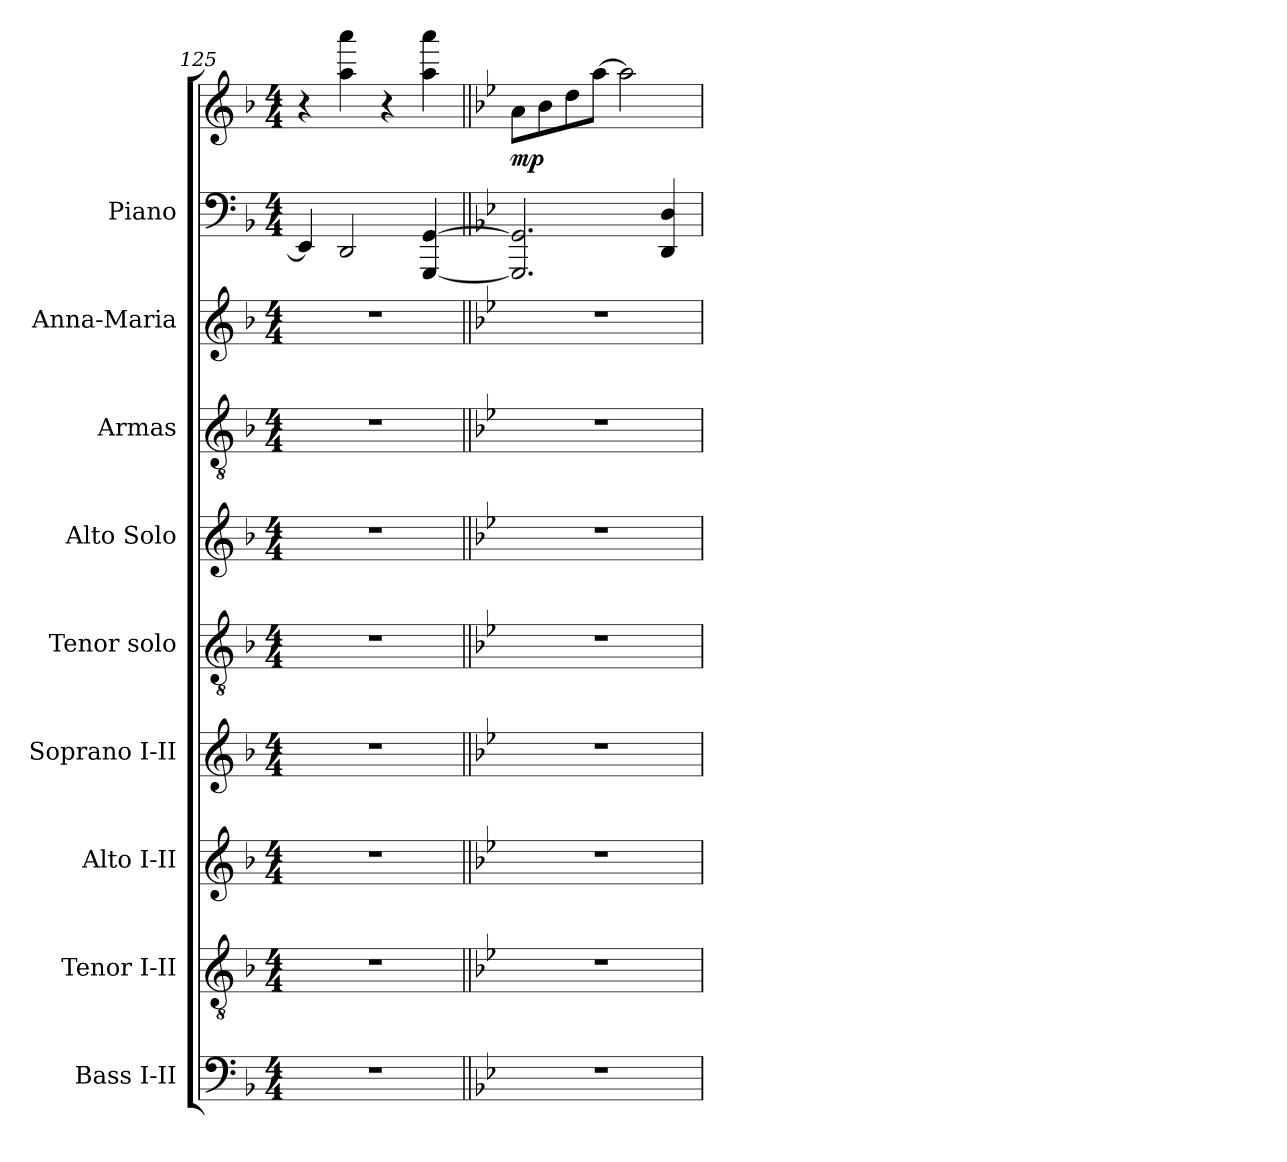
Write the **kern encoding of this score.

**kern	**kern	**kern	**kern	**kern	**kern	**kern	**kern	**kern	**kern	**dynam
*part9	*part8	*part7	*part6	*part5	*part4	*part3	*part2	*part1	*part1	*part1
*staff10	*staff9	*staff8	*staff7	*staff6	*staff5	*staff4	*staff3	*staff2	*staff1	*staff1/2
*I"Bass I-II	*I"Tenor I-II	*I"Alto I-II	*I"Soprano I-II	*I"Tenor solo	*I"Alto Solo	*I"Armas	*I"Anna-Maria	*I"Piano	*	*
*I'B.	*I'T.	*I'A.	*I'S.	*I'T. Solo	*I'A. Solo	*I'Armas	*I'A-M	*I'Pno.	*	*
*clefF4	*clefGv2	*clefG2	*clefG2	*clefGv2	*clefG2	*clefGv2	*clefG2	*clefF4	*clefG2	*
*	*ITrd7c12	*	*	*ITrd7c12	*	*ITrd7c12	*	*	*	*
*k[b-]	*k[b-]	*k[b-]	*k[b-]	*k[b-]	*k[b-]	*k[b-]	*k[b-]	*k[b-]	*k[b-]	*
*F:	*F:	*F:	*F:	*F:	*F:	*F:	*F:	*F:	*F:	*
*M4/4	*M4/4	*M4/4	*M4/4	*M4/4	*M4/4	*M4/4	*M4/4	*M4/4	*M4/4	*
=125	=125	=125	=125	=125	=125	=125	=125	=125	=125	=125
1r	1r	1r	1r	1r	1r	1r	1r	4EE-i/]	4r	.
.	.	.	.	.	.	.	.	2DDi/	4aai\ 4aaai	.
.	.	.	.	.	.	.	.	.	4r	.
.	.	.	.	.	.	.	.	[<4GGGi/ [>4GGi	4aai\ 4aaai	.
=126||	=126||	=126||	=126||	=126||	=126||	=126||	=126||	=126||	=126||	=126||
*k[b-e-]	*k[b-e-]	*k[b-e-]	*k[b-e-]	*k[b-e-]	*k[b-e-]	*k[b-e-]	*k[b-e-]	*k[b-e-]	*k[b-e-]	*
*B-:	*B-:	*B-:	*B-:	*B-:	*B-:	*B-:	*B-:	*B-:	*B-:	*
*	*	*	*	*	*	*	*	*	*MM84	*
1r	1r	1r	1r	1r	1r	1r	1r	2.GGGi/] 2.GGi]	8ai\L	mp
.	.	.	.	.	.	.	.	.	8b-i\	.
.	.	.	.	.	.	.	.	.	8ddi\	.
.	.	.	.	.	.	.	.	.	[>8aai\J	.
.	.	.	.	.	.	.	.	.	2aai\]	.
.	.	.	.	.	.	.	.	4DDi/ 4Di	.	.
=	=	=	=	=	=	=	=	=	=	=
*-	*-	*-	*-	*-	*-	*-	*-	*-	*-	*-
